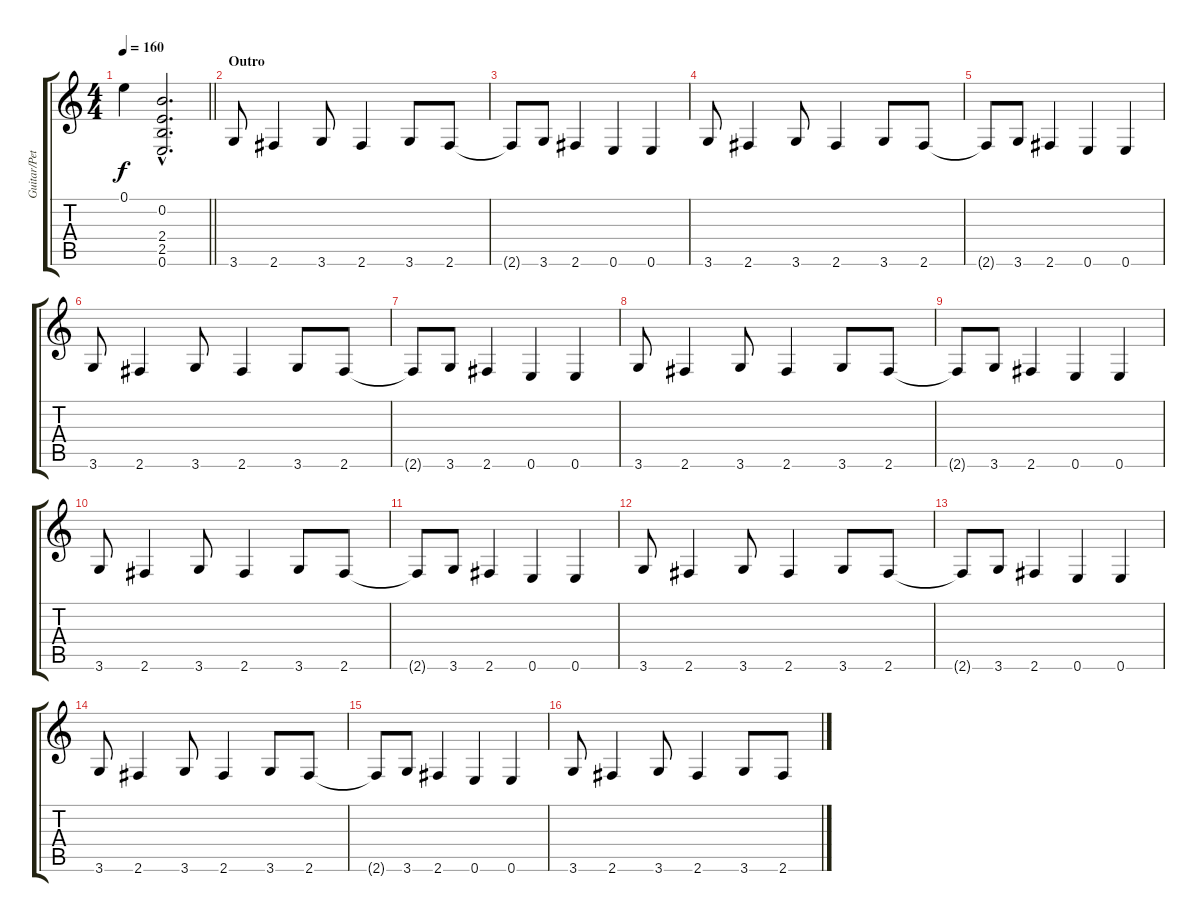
\track ("Guitar/Petrucci" "Guitar/Pet") {instrument distortionguitar}
\staff {score tabs}
\tuning (E4 B3 G3 D3 A2 E2) {hide}
\ts (4 4)
\tempo 160
\clef g2
\barLineRight lightlight
\ks c
0.1{t}.4{dy f} (0.2{hac} 2.4{hac t} 2.5{hac t} 0.6{hac t}).2{d} |
\section ("" "Outro")
3.6.8 2.6.4 3.6.8 2.6.4 3.6.8 2.6.8 |
2.6{t}.8 3.6.8 2.6.4 0.6.4 0.6.4 |
3.6.8 2.6.4 3.6.8 2.6.4 3.6.8 2.6.8 |
2.6{t}.8 3.6.8 2.6.4 0.6.4 0.6.4 |
3.6.8 2.6.4 3.6.8 2.6.4 3.6.8 2.6.8 |
2.6{t}.8 3.6.8 2.6.4 0.6.4 0.6.4 |
3.6.8 2.6.4 3.6.8 2.6.4 3.6.8 2.6.8 |
2.6{t}.8 3.6.8 2.6.4 0.6.4 0.6.4 |
3.6.8 2.6.4 3.6.8 2.6.4 3.6.8 2.6.8 |
2.6{t}.8 3.6.8 2.6.4 0.6.4 0.6.4 |
3.6.8 2.6.4 3.6.8 2.6.4 3.6.8 2.6.8 |
2.6{t}.8 3.6.8 2.6.4 0.6.4 0.6.4 |
3.6.8 2.6.4 3.6.8 2.6.4 3.6.8 2.6.8 |
2.6{t}.8 3.6.8 2.6.4 0.6.4 0.6.4 |
3.6.8 2.6.4 3.6.8 2.6.4 3.6.8 2.6.8
